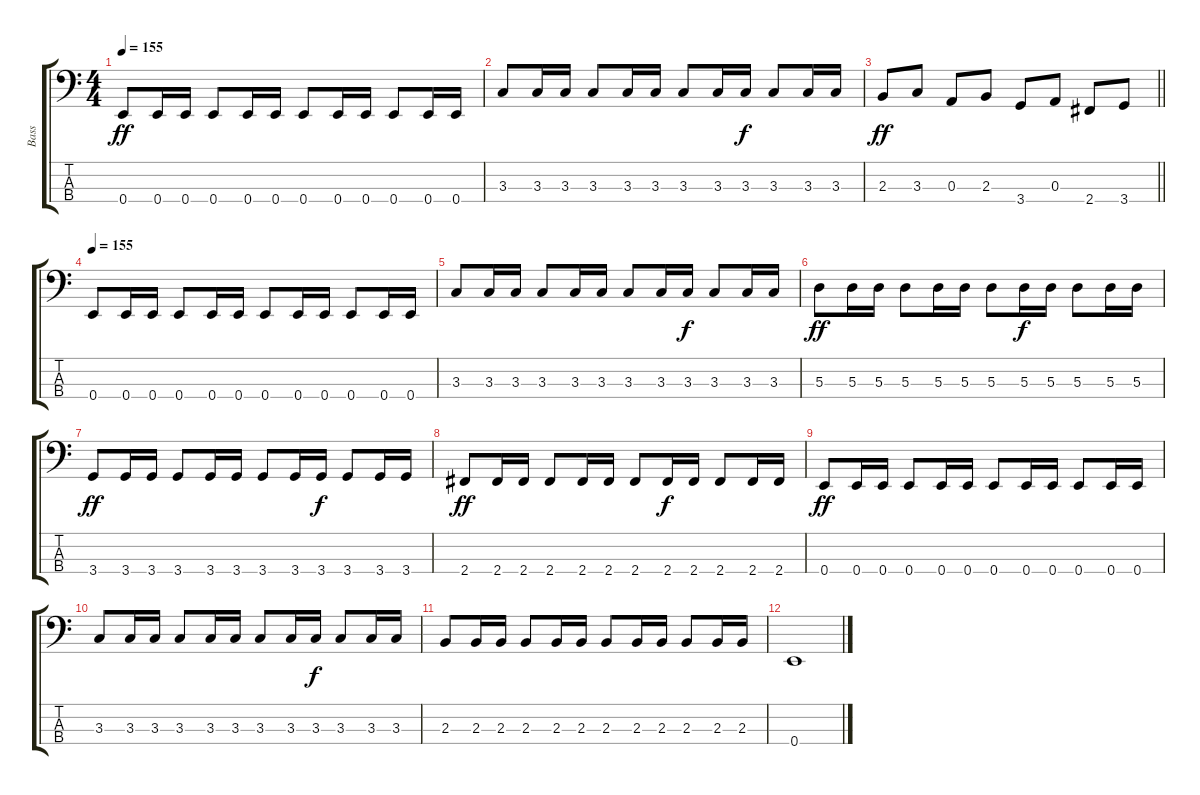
\track ("Bass" "Bass") {solo instrument electricbassfinger}
\staff {score tabs}
\tuning (G2 D2 A1 E1) {hide}
\ts (4 4)
\tempo 155
\clef f4
\ks c
0.4.8{dy ff} 0.4.16 0.4.16 0.4.8 0.4.16 0.4.16 0.4.8 0.4.16 0.4.16 0.4.8 0.4.16 0.4.16 |
3.3.8 3.3.16 3.3.16 3.3.8 3.3.16 3.3.16 3.3.8 3.3.16 3.3.16{dy f} 3.3.8 3.3.16 3.3.16 |
\barLineRight lightlight
2.3.8{dy ff} 3.3.8 0.3.8 2.3.8 3.4.8 0.3.8 2.4.8 3.4.8 |
\section ("" "")
\tempo 155
0.4.8 0.4.16 0.4.16 0.4.8 0.4.16 0.4.16 0.4.8 0.4.16 0.4.16 0.4.8 0.4.16 0.4.16 |
3.3.8 3.3.16 3.3.16 3.3.8 3.3.16 3.3.16 3.3.8 3.3.16 3.3.16{dy f} 3.3.8 3.3.16 3.3.16 |
5.3.8{dy ff} 5.3.16 5.3.16 5.3.8 5.3.16 5.3.16 5.3.8 5.3.16{dy f} 5.3.16 5.3.8 5.3.16 5.3.16 |
3.4.8{dy ff} 3.4.16 3.4.16 3.4.8 3.4.16 3.4.16 3.4.8 3.4.16 3.4.16{dy f} 3.4.8 3.4.16 3.4.16 |
2.4.8{dy ff} 2.4.16 2.4.16 2.4.8 2.4.16 2.4.16 2.4.8 2.4.16{dy f} 2.4.16 2.4.8 2.4.16 2.4.16 |
0.4.8{dy ff} 0.4.16 0.4.16 0.4.8 0.4.16 0.4.16 0.4.8 0.4.16 0.4.16 0.4.8 0.4.16 0.4.16 |
3.3.8 3.3.16 3.3.16 3.3.8 3.3.16 3.3.16 3.3.8 3.3.16 3.3.16{dy f} 3.3.8 3.3.16 3.3.16 |
2.3.8 2.3.16 2.3.16 2.3.8 2.3.16 2.3.16 2.3.8 2.3.16 2.3.16 2.3.8 2.3.16 2.3.16 |
0.4.1
